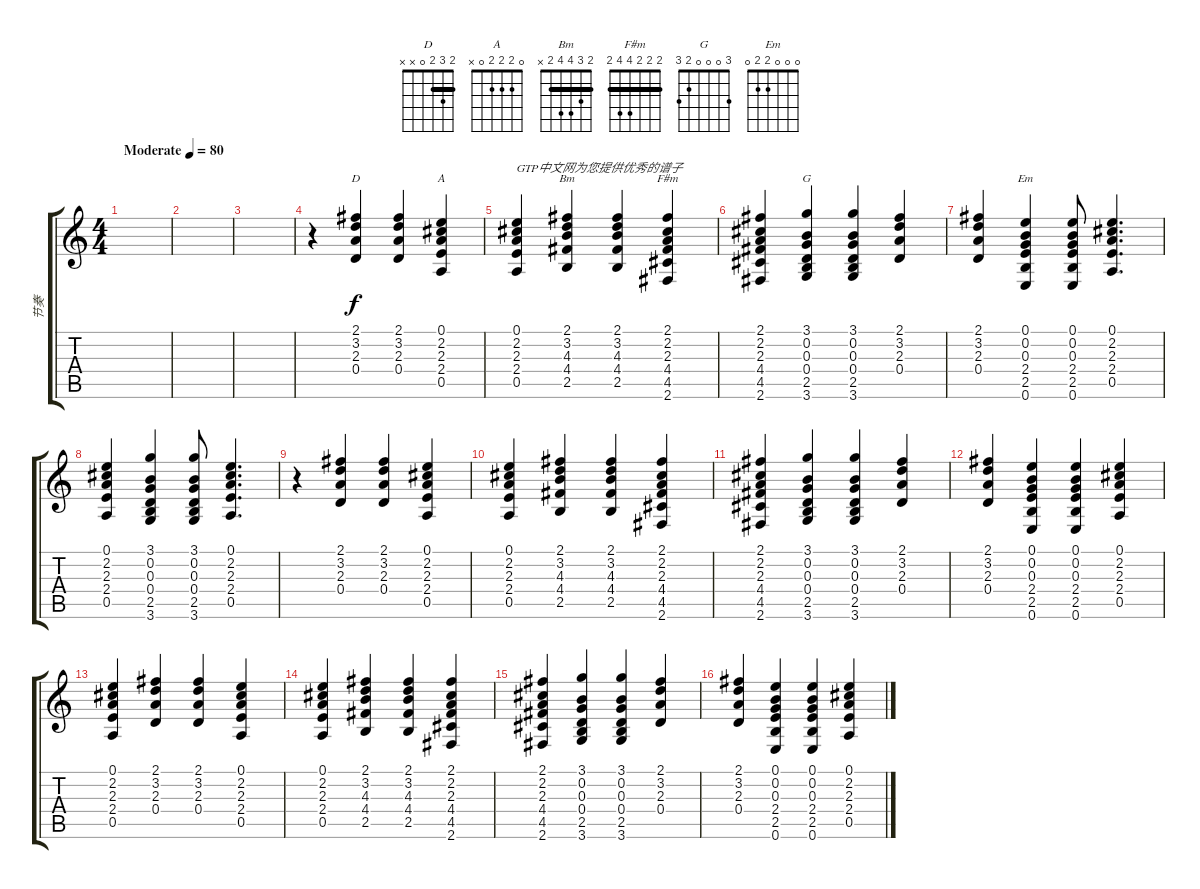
\track ("节奏" "节奏") {instrument acousticguitarsteel}
\staff {score tabs}
\tuning (E4 B3 G3 D3 A2 E2) {hide}
\chord ("D" 2 3 2 0 x x) {barre 2}
\chord ("A" 0 2 2 2 0 x)
\chord ("Bm" 2 3 4 4 2 x) {barre 2}
\chord ("F#m" 2 2 2 4 4 2) {barre 2}
\chord ("G" 3 0 0 0 2 3)
\chord ("Em" 0 0 0 2 2 0)
\ts (4 4)
\tempo (80 "Moderate")
\clef g2
\ks c
|
|
|
r.4 (2.1 3.2 2.3 0.4).4{ch "D"} (2.1 3.2 2.3 0.4).4 (0.1 2.2 2.3 2.4 0.5).4{ch "A"} |
(0.1 2.2 2.3 2.4 0.5).4{txt "GTP中文网为您提供优秀的谱子"} (2.1 3.2 4.3 4.4 2.5).4{ch "Bm"} (2.1 3.2 4.3 4.4 2.5).4 (2.1 2.2 2.3 4.4 4.5 2.6).4{ch "F#m"} |
(2.1 2.2 2.3 4.4 4.5 2.6).4 (3.1 0.2 0.3 0.4 2.5 3.6).4{ch "G"} (3.1 0.2 0.3 0.4 2.5 3.6).4 (2.1 3.2 2.3 0.4).4 |
(2.1 3.2 2.3 0.4).4 (0.1 0.2 0.3 2.4 2.5 0.6).4{ch "Em"} (0.1 0.2 0.3 2.4 2.5 0.6).8 (0.1 2.2 2.3 2.4 0.5).4{d} |
(0.1 2.2 2.3 2.4 0.5).4 (3.1 0.2 0.3 0.4 2.5 3.6).4 (3.1 0.2 0.3 0.4 2.5 3.6).8 (0.1 2.2 2.3 2.4 0.5).4{d} |
r.4 (2.1 3.2 2.3 0.4).4 (2.1 3.2 2.3 0.4).4 (0.1 2.2 2.3 2.4 0.5).4 |
(0.1 2.2 2.3 2.4 0.5).4 (2.1 3.2 4.3 4.4 2.5).4 (2.1 3.2 4.3 4.4 2.5).4 (2.1 2.2 2.3 4.4 4.5 2.6).4 |
(2.1 2.2 2.3 4.4 4.5 2.6).4 (3.1 0.2 0.3 0.4 2.5 3.6).4 (3.1 0.2 0.3 0.4 2.5 3.6).4 (2.1 3.2 2.3 0.4).4 |
(2.1 3.2 2.3 0.4).4 (0.1 0.2 0.3 2.4 2.5 0.6).4 (0.1 0.2 0.3 2.4 2.5 0.6).4 (0.1 2.2 2.3 2.4 0.5).4 |
(0.1 2.2 2.3 2.4 0.5).4 (2.1 3.2 2.3 0.4).4 (2.1 3.2 2.3 0.4).4 (0.1 2.2 2.3 2.4 0.5).4 |
(0.1 2.2 2.3 2.4 0.5).4 (2.1 3.2 4.3 4.4 2.5).4 (2.1 3.2 4.3 4.4 2.5).4 (2.1 2.2 2.3 4.4 4.5 2.6).4 |
(2.1 2.2 2.3 4.4 4.5 2.6).4 (3.1 0.2 0.3 0.4 2.5 3.6).4 (3.1 0.2 0.3 0.4 2.5 3.6).4 (2.1 3.2 2.3 0.4).4 |
(2.1 3.2 2.3 0.4).4 (0.1 0.2 0.3 2.4 2.5 0.6).4 (0.1 0.2 0.3 2.4 2.5 0.6).4 (0.1 2.2 2.3 2.4 0.5).4
